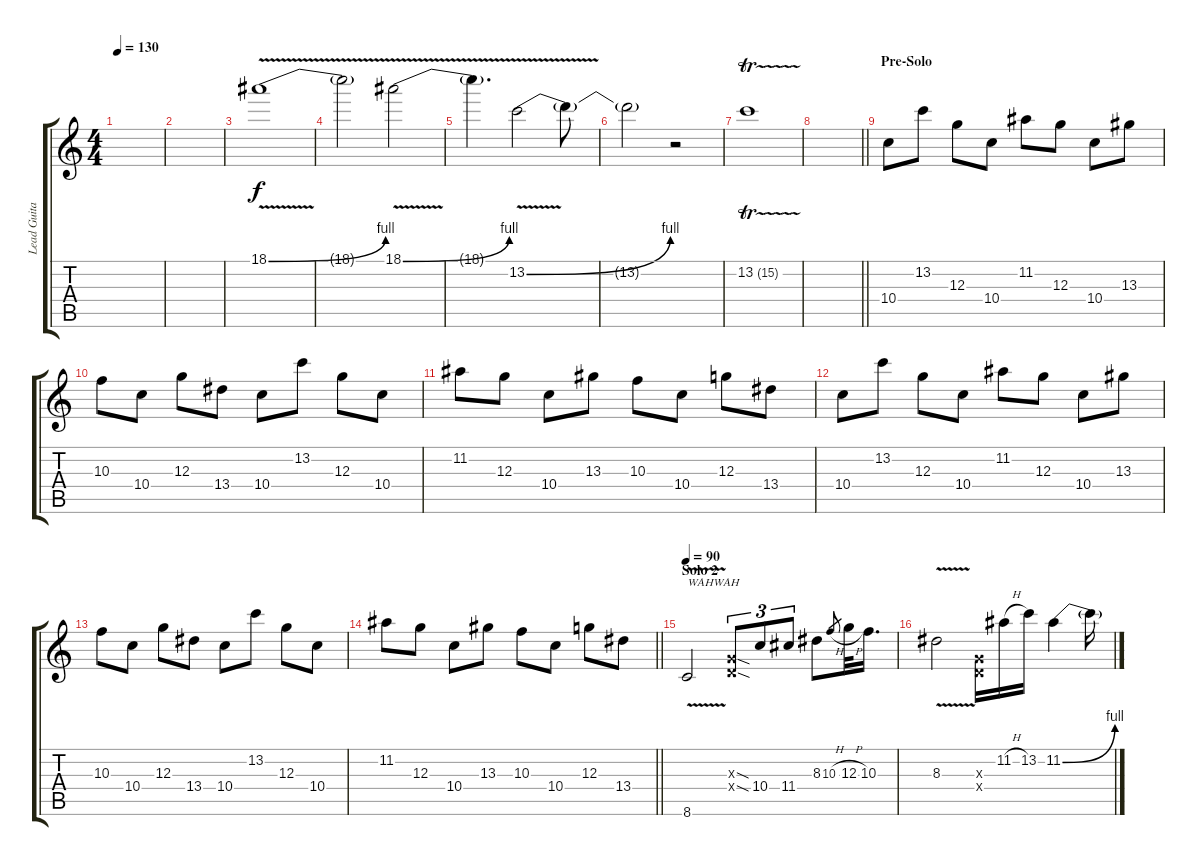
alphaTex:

\track ("Lead Guitar" "Lead Guita") {instrument distortionguitar}
\staff {score tabs}
\tuning (E4 B3 G3 D3 A2 E2) {hide}
\ts (4 4)
\tempo 130
\clef g2
\ks c
|
|
18.1{be (bend 0 0 60 4) v}.1 |
18.1{t}.2 18.1{be (bend 0 0 60 4) v}.2 |
18.1{t}.4{d} 13.2{be (bend 0 0 60 4) v}.2 13.2{t}.8 |
13.2{t}.2 r.2 |
13.2{tr (15 32)}.1 |
\barLineRight lightlight
|
\section ("" "Pre-Solo")
10.4.8 13.2.8 12.3.8 10.4.8 11.2.8 12.3.8 10.4.8 13.3.8 |
10.3.8 10.4.8 12.3.8 13.4.8 10.4.8 13.2.8 12.3.8 10.4.8 |
11.2.8 12.3.8 10.4.8 13.3.8 10.3.8 10.4.8 12.3.8 13.4.8 |
10.4.8 13.2.8 12.3.8 10.4.8 11.2.8 12.3.8 10.4.8 13.3.8 |
10.3.8 10.4.8 12.3.8 13.4.8 10.4.8 13.2.8 12.3.8 10.4.8 |
\barLineRight lightlight
11.2.8 12.3.8 10.4.8 13.3.8 10.3.8 10.4.8 12.3.8 13.4.8 |
\section ("" "Solo 2")
\tempo 90
8.6{v}.2{txt "WAHWAH"} (0.3{sod x} 0.4{sod x}).8{tu (3 2)} 10.4.8{tu (3 2)} 11.4.8{tu (3 2)} 8.3.8 10.3{h}.8{gr} 12.3{h}.32 10.3.16{d} |
8.3{v}.2 (0.3{x} 0.4{x}).16 11.2{h}.16 13.2.16 11.2{be (bend 0 0 60 4)}.4 11.2{t}.16
